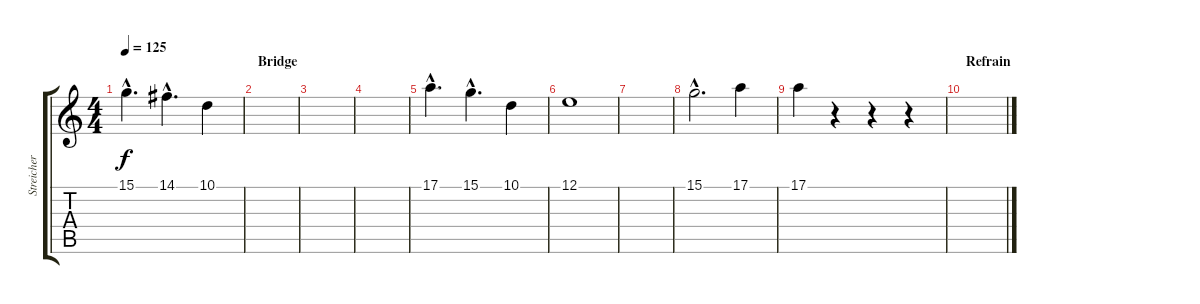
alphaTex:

\track ("Streicher" "Streicher") {instrument tremolostrings}
\staff {score tabs}
\tuning (E4 B3 G3 D3 A2 E2) {hide}
\ts (4 4)
\tempo 125
\clef g2
\ks c
15.1{hac}.4{d dy f} 14.1{hac}.4{d} 10.1.4 |
\section ("" "Bridge")
|
|
|
17.1{hac}.4{d} 15.1{hac}.4{d} 10.1.4 |
12.1.1{volume 8} |
|
15.1{hac}.2{d} 17.1.4 |
17.1.4 r.4 r.4 r.4 |
\section ("" "Refrain")
